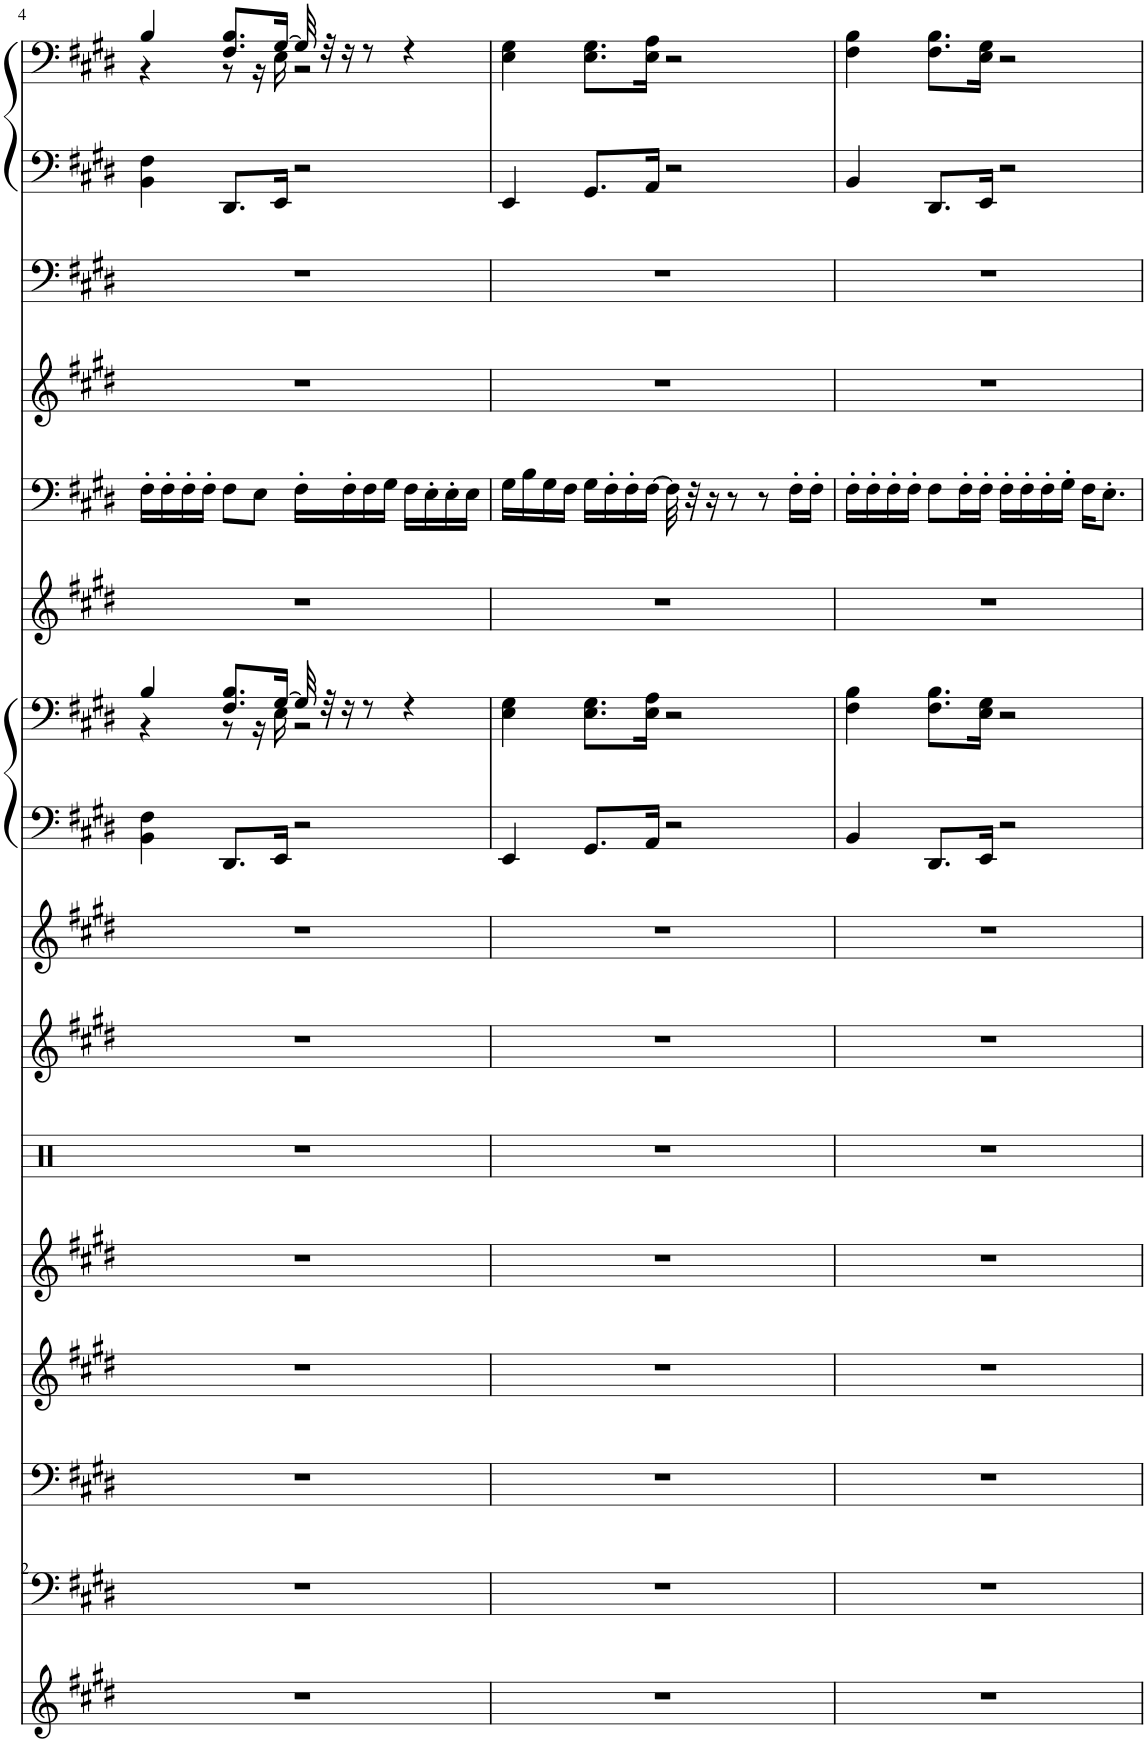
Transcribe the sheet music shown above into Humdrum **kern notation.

**kern	**kern	**kern	**kern	**kern	**kern	**kern	**kern	**kern	**kern	**kern	**kern	**kern	**kern	**kern	**kern
*part14	*part13	*part12	*part11	*part10	*part9	*part8	*part7	*part6	*part6	*part5	*part4	*part3	*part2	*part1	*part1
*staff16	*staff15	*staff14	*staff13	*staff12	*staff11	*staff10	*staff9	*staff8	*staff7	*staff6	*staff5	*staff4	*staff3	*staff2	*staff1
*I"Rev. Cymbal	*I"Saw Wave	*I"Bass Lead	*I"Square Wave	*I"Polysynth Pad	*I"Percussion	*I"Saw Wave	*I"Muted Guitar	*I"E.Grand	*	*I"Synth Voice	*I"Tenor Sax	*I"Clean Guitar	*I"Fingered Bass	*I"E.Piano, aud_mb1321	*
*	*	*	*	*	*	*	*	*	*	*I'V	*I'T Sax	*	*	*I'E.Pno	*
!!LO:PB:g=z
*clefG2	*clefF4	*clefF4	*clefG2	*clefG2	*clefX	*clefG2	*clefG2	*clefF4	*clefF4	*clefG2	*clefF4	*clefG2	*clefF4	*clefF4	*clefF4
*	*	*	*	*	*	*	*	*	*	*	*Trd8c14	*	*	*	*
*k[f#c#g#d#]	*k[f#c#g#d#]	*k[f#c#g#d#]	*k[f#c#g#d#]	*k[f#c#g#d#]	*k[]	*k[f#c#g#d#]	*k[f#c#g#d#]	*k[f#c#g#d#]	*k[f#c#g#d#]	*k[f#c#g#d#]	*k[f#c#g#d#]	*k[f#c#g#d#]	*k[f#c#g#d#]	*k[f#c#g#d#]	*k[f#c#g#d#]
*M4/4	*M4/4	*M4/4	*M4/4	*M4/4	*M4/4	*M4/4	*M4/4	*M4/4	*M4/4	*M4/4	*M4/4	*M4/4	*M4/4	*M4/4	*M4/4
=4	=4	=4	=4	=4	=4	=4	=4	=4	=4	=4	=4	=4	=4	=4	=4
*	*	*	*	*	*	*	*	*	*^	*	*	*	*	*	*^
1r	1r	1r	1r	1r	1r	1r	1r	4BB\ 4F#\	4B/	4r	1r	16F#'\LL	1r	1r	4BB\ 4F#\	4B/	4r
.	.	.	.	.	.	.	.	.	.	.	.	16F#'\	.	.	.	.	.
.	.	.	.	.	.	.	.	.	.	.	.	16F#'\	.	.	.	.	.
.	.	.	.	.	.	.	.	.	.	.	.	16F#'\JJ	.	.	.	.	.
.	.	.	.	.	.	.	.	8.DD#/L	8.F#/ 8.B/L	8r	.	8F#\L	.	.	8.DD#/L	8.F#/ 8.B/L	8r
.	.	.	.	.	.	.	.	.	.	16r	.	8E\J	.	.	.	.	16r
.	.	.	.	.	.	.	.	16EE/Jk	[16G#/Jk	16E\	.	.	.	.	16EE/Jk	[16G#/Jk	16E\
.	.	.	.	.	.	.	.	2r	32G#/]	2r	.	16F#'\LL	.	.	2r	32G#/]	2r
.	.	.	.	.	.	.	.	.	32r	.	.	.	.	.	.	32r	.
.	.	.	.	.	.	.	.	.	16r	.	.	16F#'\	.	.	.	16r	.
.	.	.	.	.	.	.	.	.	8r	.	.	16F#\	.	.	.	8r	.
.	.	.	.	.	.	.	.	.	.	.	.	16G#\JJ	.	.	.	.	.
.	.	.	.	.	.	.	.	.	4r	.	.	16F#\LL	.	.	.	4r	.
.	.	.	.	.	.	.	.	.	.	.	.	16E'\	.	.	.	.	.
.	.	.	.	.	.	.	.	.	.	.	.	16E'\	.	.	.	.	.
.	.	.	.	.	.	.	.	.	.	.	.	16E\JJ	.	.	.	.	.
*	*	*	*	*	*	*	*	*	*v	*v	*	*	*	*	*	*v	*v
=5	=5	=5	=5	=5	=5	=5	=5	=5	=5	=5	=5	=5	=5	=5	=5
1r	1r	1r	1r	1r	1r	1r	1r	4EE/	4E\ 4G#\	1r	16G#\LL	1r	1r	4EE/	4E\ 4G#\
.	.	.	.	.	.	.	.	.	.	.	16B\	.	.	.	.
.	.	.	.	.	.	.	.	.	.	.	16G#\	.	.	.	.
.	.	.	.	.	.	.	.	.	.	.	16F#\JJ	.	.	.	.
.	.	.	.	.	.	.	.	8.GG#/L	8.E\ 8.G#\L	.	16G#\LL	.	.	8.GG#/L	8.E\ 8.G#\L
.	.	.	.	.	.	.	.	.	.	.	16F#'\	.	.	.	.
.	.	.	.	.	.	.	.	.	.	.	16F#'\	.	.	.	.
.	.	.	.	.	.	.	.	16AA/Jk	16E\ 16A\Jk	.	[16F#\JJ	.	.	16AA/Jk	16E\ 16A\Jk
.	.	.	.	.	.	.	.	2r	2r	.	32F#\]	.	.	2r	2r
.	.	.	.	.	.	.	.	.	.	.	32r	.	.	.	.
.	.	.	.	.	.	.	.	.	.	.	16r	.	.	.	.
.	.	.	.	.	.	.	.	.	.	.	8r	.	.	.	.
.	.	.	.	.	.	.	.	.	.	.	8r	.	.	.	.
.	.	.	.	.	.	.	.	.	.	.	16F#'\LL	.	.	.	.
.	.	.	.	.	.	.	.	.	.	.	16F#'\JJ	.	.	.	.
=6	=6	=6	=6	=6	=6	=6	=6	=6	=6	=6	=6	=6	=6	=6	=6
1r	1r	1r	1r	1r	1r	1r	1r	4BB/	4F#\ 4B\	1r	16F#'\LL	1r	1r	4BB/	4F#\ 4B\
.	.	.	.	.	.	.	.	.	.	.	16F#'\	.	.	.	.
.	.	.	.	.	.	.	.	.	.	.	16F#'\	.	.	.	.
.	.	.	.	.	.	.	.	.	.	.	16F#'\JJ	.	.	.	.
.	.	.	.	.	.	.	.	8.DD#/L	8.F#\ 8.B\L	.	8F#\L	.	.	8.DD#/L	8.F#\ 8.B\L
.	.	.	.	.	.	.	.	.	.	.	16F#'\L	.	.	.	.
.	.	.	.	.	.	.	.	16EE/Jk	16E\ 16G#\Jk	.	16F#'\JJ	.	.	16EE/Jk	16E\ 16G#\Jk
.	.	.	.	.	.	.	.	2r	2r	.	16F#'\LL	.	.	2r	2r
.	.	.	.	.	.	.	.	.	.	.	16F#'\	.	.	.	.
.	.	.	.	.	.	.	.	.	.	.	16F#'\	.	.	.	.
.	.	.	.	.	.	.	.	.	.	.	16G#'\JJ	.	.	.	.
.	.	.	.	.	.	.	.	.	.	.	16F#\KL	.	.	.	.
.	.	.	.	.	.	.	.	.	.	.	8.E'\J	.	.	.	.
=	=	=	=	=	=	=	=	=	=	=	=	=	=	=	=
*-	*-	*-	*-	*-	*-	*-	*-	*-	*-	*-	*-	*-	*-	*-	*-
